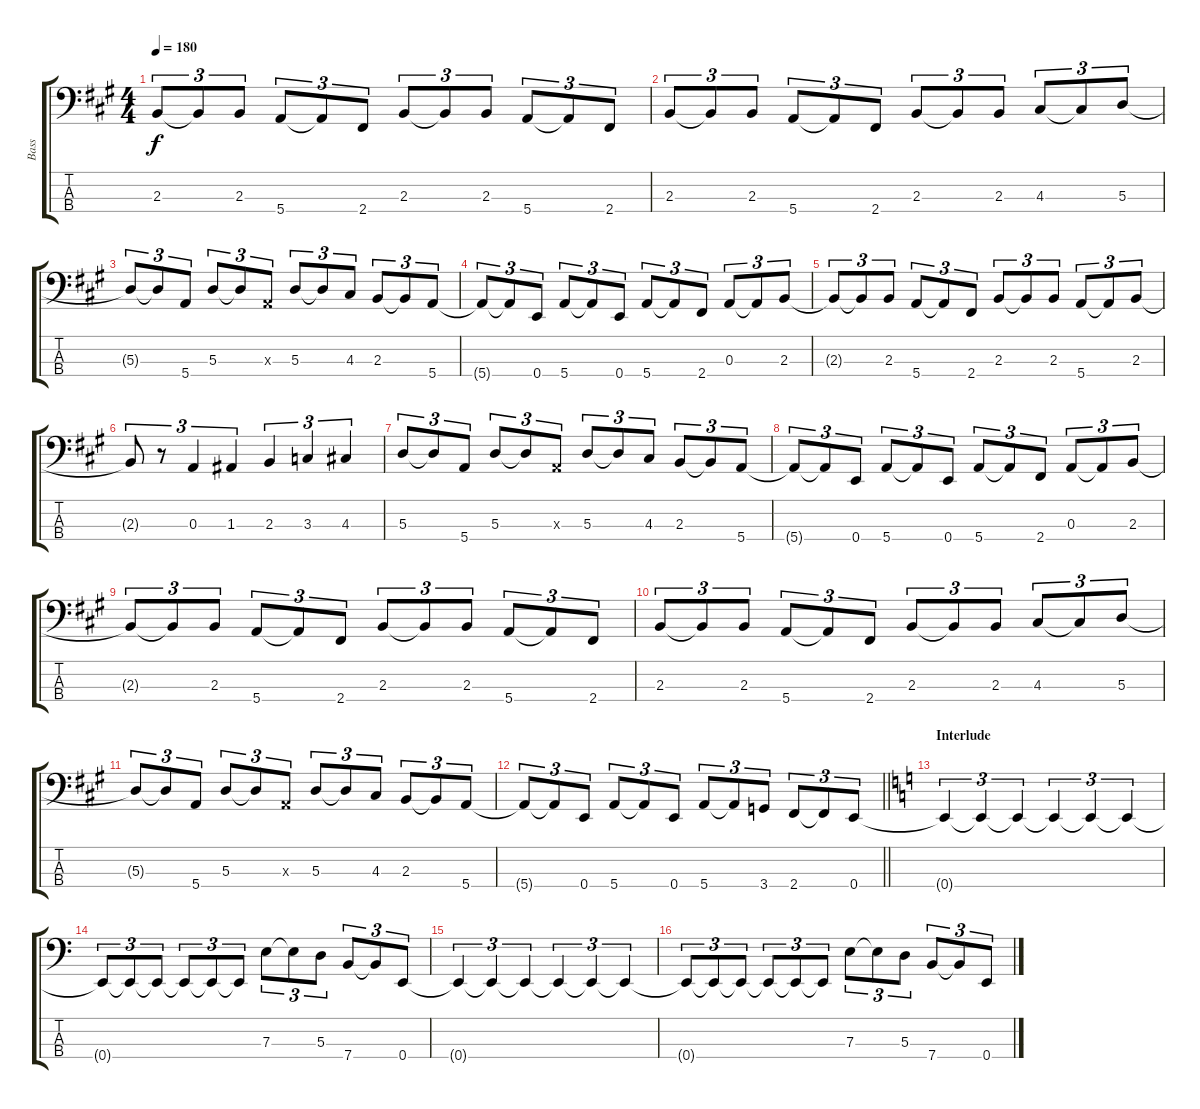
\track ("Bass" "Bass") {instrument electricbassfinger}
\staff {score tabs}
\tuning (G2 D2 A1 E1) {hide}
\ts (4 4)
\tempo 180
\clef f4
\ks a
2.3{t}.8{tu (3 2) dy f} 2.3{t}.8{tu (3 2)} 2.3.8{tu (3 2)} 5.4.8{tu (3 2)} 5.4{t}.8{tu (3 2)} 2.4.8{tu (3 2)} 2.3.8{tu (3 2)} 2.3{t}.8{tu (3 2)} 2.3.8{tu (3 2)} 5.4.8{tu (3 2)} 5.4{t}.8{tu (3 2)} 2.4.8{tu (3 2)} |
2.3.8{tu (3 2)} 2.3{t}.8{tu (3 2)} 2.3.8{tu (3 2)} 5.4.8{tu (3 2)} 5.4{t}.8{tu (3 2)} 2.4.8{tu (3 2)} 2.3.8{tu (3 2)} 2.3{t}.8{tu (3 2)} 2.3.8{tu (3 2)} 4.3.8{tu (3 2)} 4.3{t}.8{tu (3 2)} 5.3.8{tu (3 2)} |
5.3{t}.8{tu (3 2)} 5.3{t}.8{tu (3 2)} 5.4.8{tu (3 2)} 5.3.8{tu (3 2)} 5.3{t}.8{tu (3 2)} 0.3{x}.8{tu (3 2)} 5.3.8{tu (3 2)} 5.3{t}.8{tu (3 2)} 4.3.8{tu (3 2)} 2.3.8{tu (3 2)} 2.3{t}.8{tu (3 2)} 5.4.8{tu (3 2)} |
5.4{t}.8{tu (3 2)} 5.4{t}.8{tu (3 2)} 0.4.8{tu (3 2)} 5.4.8{tu (3 2)} 5.4{t}.8{tu (3 2)} 0.4.8{tu (3 2)} 5.4.8{tu (3 2)} 5.4{t}.8{tu (3 2)} 2.4.8{tu (3 2)} 0.3.8{tu (3 2)} 0.3{t}.8{tu (3 2)} 2.3.8{tu (3 2)} |
2.3{t}.8{tu (3 2)} 2.3{t}.8{tu (3 2)} 2.3.8{tu (3 2)} 5.4.8{tu (3 2)} 5.4{t}.8{tu (3 2)} 2.4.8{tu (3 2)} 2.3.8{tu (3 2)} 2.3{t}.8{tu (3 2)} 2.3.8{tu (3 2)} 5.4.8{tu (3 2)} 5.4{t}.8{tu (3 2)} 2.3.8{tu (3 2)} |
2.3{t}.8{tu (3 2)} r.8{tu (3 2)} 0.3.4{tu (3 2)} 1.3.4{tu (3 2)} 2.3.4{tu (3 2)} 3.3.4{tu (3 2)} 4.3.4{tu (3 2)} |
5.3.8{tu (3 2)} 5.3{t}.8{tu (3 2)} 5.4.8{tu (3 2)} 5.3.8{tu (3 2)} 5.3{t}.8{tu (3 2)} 0.3{x}.8{tu (3 2)} 5.3.8{tu (3 2)} 5.3{t}.8{tu (3 2)} 4.3.8{tu (3 2)} 2.3.8{tu (3 2)} 2.3{t}.8{tu (3 2)} 5.4.8{tu (3 2)} |
5.4{t}.8{tu (3 2)} 5.4{t}.8{tu (3 2)} 0.4.8{tu (3 2)} 5.4.8{tu (3 2)} 5.4{t}.8{tu (3 2)} 0.4.8{tu (3 2)} 5.4.8{tu (3 2)} 5.4{t}.8{tu (3 2)} 2.4.8{tu (3 2)} 0.3.8{tu (3 2)} 0.3{t}.8{tu (3 2)} 2.3.8{tu (3 2)} |
2.3{t}.8{tu (3 2)} 2.3{t}.8{tu (3 2)} 2.3.8{tu (3 2)} 5.4.8{tu (3 2)} 5.4{t}.8{tu (3 2)} 2.4.8{tu (3 2)} 2.3.8{tu (3 2)} 2.3{t}.8{tu (3 2)} 2.3.8{tu (3 2)} 5.4.8{tu (3 2)} 5.4{t}.8{tu (3 2)} 2.4.8{tu (3 2)} |
2.3.8{tu (3 2)} 2.3{t}.8{tu (3 2)} 2.3.8{tu (3 2)} 5.4.8{tu (3 2)} 5.4{t}.8{tu (3 2)} 2.4.8{tu (3 2)} 2.3.8{tu (3 2)} 2.3{t}.8{tu (3 2)} 2.3.8{tu (3 2)} 4.3.8{tu (3 2)} 4.3{t}.8{tu (3 2)} 5.3.8{tu (3 2)} |
5.3{t}.8{tu (3 2)} 5.3{t}.8{tu (3 2)} 5.4.8{tu (3 2)} 5.3.8{tu (3 2)} 5.3{t}.8{tu (3 2)} 0.3{x}.8{tu (3 2)} 5.3.8{tu (3 2)} 5.3{t}.8{tu (3 2)} 4.3.8{tu (3 2)} 2.3.8{tu (3 2)} 2.3{t}.8{tu (3 2)} 5.4.8{tu (3 2)} |
\barLineRight lightlight
5.4{t}.8{tu (3 2)} 5.4{t}.8{tu (3 2)} 0.4.8{tu (3 2)} 5.4.8{tu (3 2)} 5.4{t}.8{tu (3 2)} 0.4.8{tu (3 2)} 5.4.8{tu (3 2)} 5.4{t}.8{tu (3 2)} 3.4.8{tu (3 2)} 2.4.8{tu (3 2)} 2.4{t}.8{tu (3 2)} 0.4.8{tu (3 2)} |
\section ("" "Interlude")
\ks c
0.4{t}.4{tu (3 2)} 0.4{t}.4{tu (3 2)} 0.4{t}.4{tu (3 2)} 0.4{t}.4{tu (3 2)} 0.4{t}.4{tu (3 2)} 0.4{t}.4{tu (3 2)} |
0.4{t}.8{tu (3 2)} 0.4{t}.8{tu (3 2)} 0.4{t}.8{tu (3 2)} 0.4{t}.8{tu (3 2)} 0.4{t}.8{tu (3 2)} 0.4{t}.8{tu (3 2)} 7.3.8{tu (3 2)} 7.3{t}.8{tu (3 2)} 5.3.8{tu (3 2)} 7.4.8{tu (3 2)} 7.4{t}.8{tu (3 2)} 0.4.8{tu (3 2)} |
0.4{t}.4{tu (3 2)} 0.4{t}.4{tu (3 2)} 0.4{t}.4{tu (3 2)} 0.4{t}.4{tu (3 2)} 0.4{t}.4{tu (3 2)} 0.4{t}.4{tu (3 2)} |
0.4{t}.8{tu (3 2)} 0.4{t}.8{tu (3 2)} 0.4{t}.8{tu (3 2)} 0.4{t}.8{tu (3 2)} 0.4{t}.8{tu (3 2)} 0.4{t}.8{tu (3 2)} 7.3.8{tu (3 2)} 7.3{t}.8{tu (3 2)} 5.3.8{tu (3 2)} 7.4.8{tu (3 2)} 7.4{t}.8{tu (3 2)} 0.4.8{tu (3 2)}
